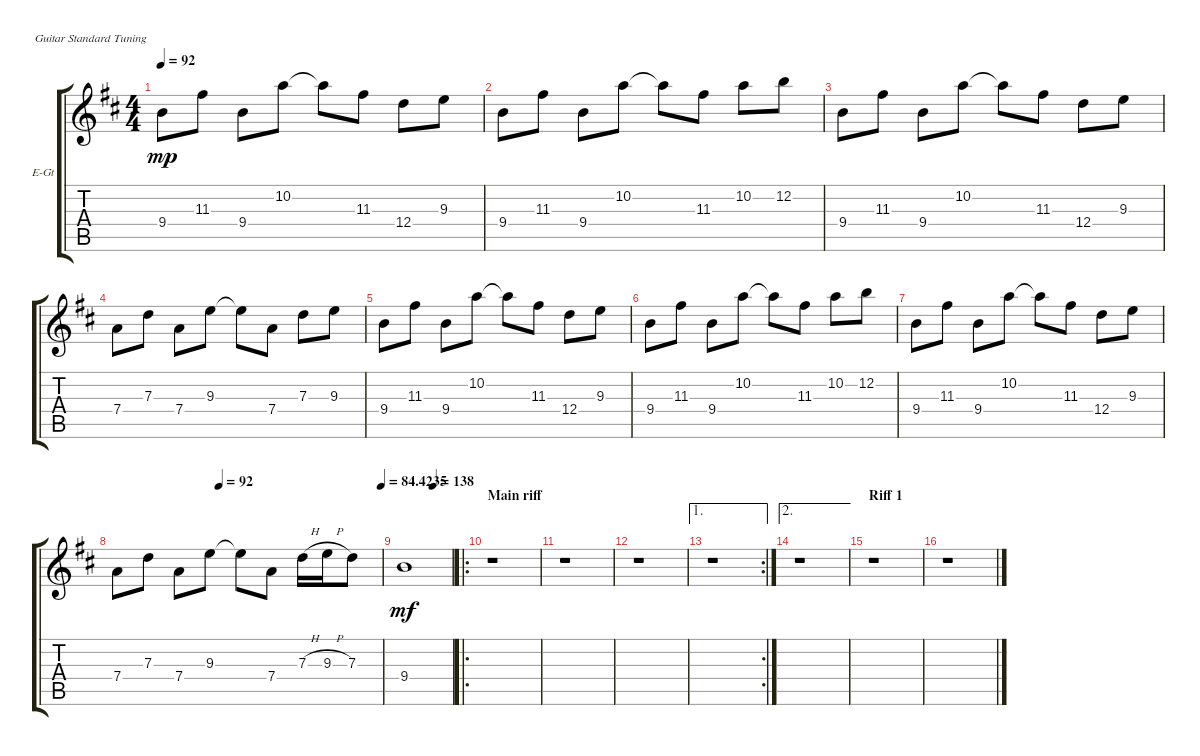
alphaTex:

\defaultSystemsLayout 4
\bracketExtendMode groupsimilarinstruments
\firstSystemTrackNameOrientation horizontal
\otherSystemsTrackNameOrientation horizontal
\track ("Electric Guitar" "E-Gt") {instrument distortionguitar}
\staff {score tabs}
\tuning (E4 B3 G3 D3 A2 E2)
\ts (4 4)
\tempo 92
\clef g2
\ks d
9.4.8{dy mp instrument distortionguitar} 11.3.8 9.4.8 10.2.8 10.2{t}.8 11.3.8 12.4.8 9.3.8 |
9.4.8 11.3.8 9.4.8 10.2.8 10.2{t}.8 11.3.8 10.2.8 12.2.8 |
9.4.8 11.3.8 9.4.8 10.2.8 10.2{t}.8 11.3.8 12.4.8 9.3.8 |
7.4.8 7.3.8 7.4.8 9.3.8 9.3{t}.8 7.4.8 7.3.8 9.3.8 |
\scale
0.485477 9.4.8 11.3.8 9.4.8 10.2.8 10.2{t}.8 11.3.8 12.4.8 9.3.8 |
\scale
0.257261 9.4.8 11.3.8 9.4.8 10.2.8 10.2{t}.8 11.3.8 10.2.8 12.2.8 |
\scale
0.257261 9.4.8 11.3.8 9.4.8 10.2.8 10.2{t}.8 11.3.8 12.4.8 9.3.8 |
\tempo (92 0.3875)
\tempo (84.4235 1)
\scale
0.313131 7.4.8 7.3.8 7.4.8 9.3.8 9.3{t}.8 7.4.8 7.3{h}.16 9.3{h}.16 7.3.8 |
\tempo (138 0.61875)
9.4.1{dy mf} |
\ro
\section ("" "Main riff")
\scale
0.373737 r.1 |
\scale
0.313131 r.1 |
\scale
0.322917 r.1 |
\ae 1
\rc 2
\scale
0.354167 r.1 |
\ae 2
\scale
0.322917 r.1 |
\section ("" "Riff 1")
\scale
0.333333 r.1 |
\scale
0.333333 r.1
